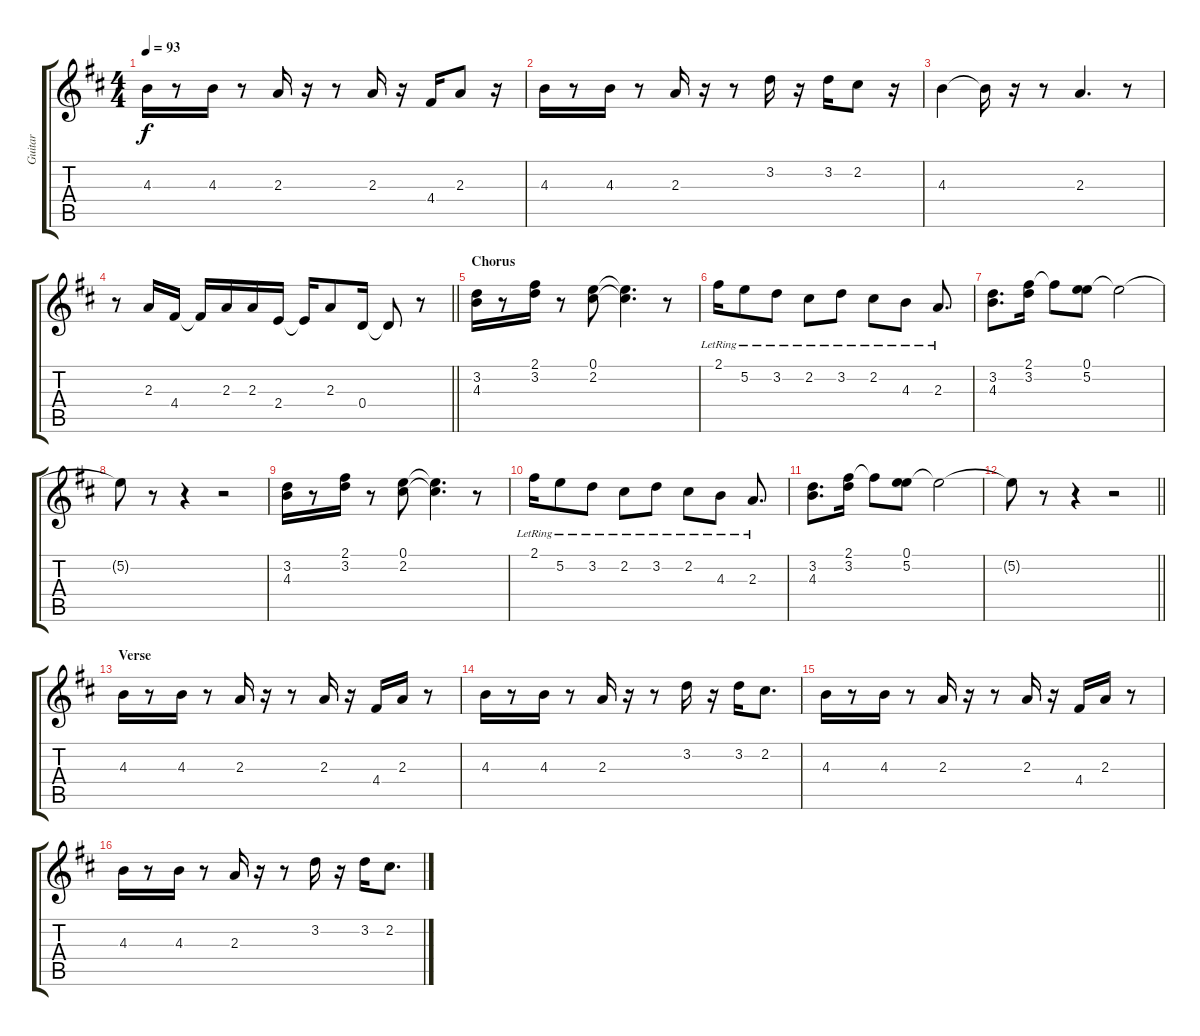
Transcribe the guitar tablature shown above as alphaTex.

\track ("Guitar" "Guitar") {instrument electricguitarmuted}
\staff {score tabs}
\tuning (E4 B3 G3 D3 A2 E2) {hide}
\ts (4 4)
\tempo 93
\clef g2
\ks d
4.3.16{dy f} r.8 4.3.16 r.8 2.3.16 r.16 r.8 2.3.16 r.16 4.4.16 2.3.8 r.16 |
4.3.16 r.8 4.3.16 r.8 2.3.16 r.16 r.8 3.2.16 r.16 3.2.16 2.2.8 r.16 |
4.3.4 4.3{t}.16 r.16 r.8 2.3.4{d} r.8 |
\barLineRight lightlight
r.8 2.3.16 4.4.16 4.4{t}.16 2.3.16 2.3.16 2.4.16 2.4{t}.16 2.3.8 0.4.16 0.4{t}.8 r.8 |
\section ("" "Chorus")
(3.2 4.3).16 r.8 (2.1 3.2).16 r.8 (0.1 2.2).8 (0.1{t} 2.2{t}).4{d} r.8 |
2.1{lr}.16 5.2{lr}.8 3.2{lr}.8 2.2{lr}.8 3.2{lr}.8 2.2{lr}.8 4.3{lr}.8 2.3{lr}.8{d} |
(3.2 4.3).8{d} (2.1 3.2).16 2.1{t}.8 (0.1 5.2).8 5.2{t}.2 |
5.2{t}.8 r.8 r.4 r.2 |
(3.2 4.3).16 r.8 (2.1 3.2).16 r.8 (0.1 2.2).8 (0.1{t} 2.2{t}).4{d} r.8 |
2.1{lr}.16 5.2{lr}.8 3.2{lr}.8 2.2{lr}.8 3.2{lr}.8 2.2{lr}.8 4.3{lr}.8 2.3{lr}.8{d} |
(3.2 4.3).8{d} (2.1 3.2).16 2.1{t}.8 (0.1 5.2).8 5.2{t}.2 |
\barLineRight lightlight
5.2{t}.8 r.8 r.4 r.2 |
\section ("" "Verse")
4.3.16 r.8 4.3.16 r.8 2.3.16 r.16 r.8 2.3.16 r.16 4.4.16 2.3.16 r.8 |
4.3.16 r.8 4.3.16 r.8 2.3.16 r.16 r.8 3.2.16 r.16 3.2.16 2.2.8{d} |
4.3.16 r.8 4.3.16 r.8 2.3.16 r.16 r.8 2.3.16 r.16 4.4.16 2.3.16 r.8 |
4.3.16 r.8 4.3.16 r.8 2.3.16 r.16 r.8 3.2.16 r.16 3.2.16 2.2.8{d}
